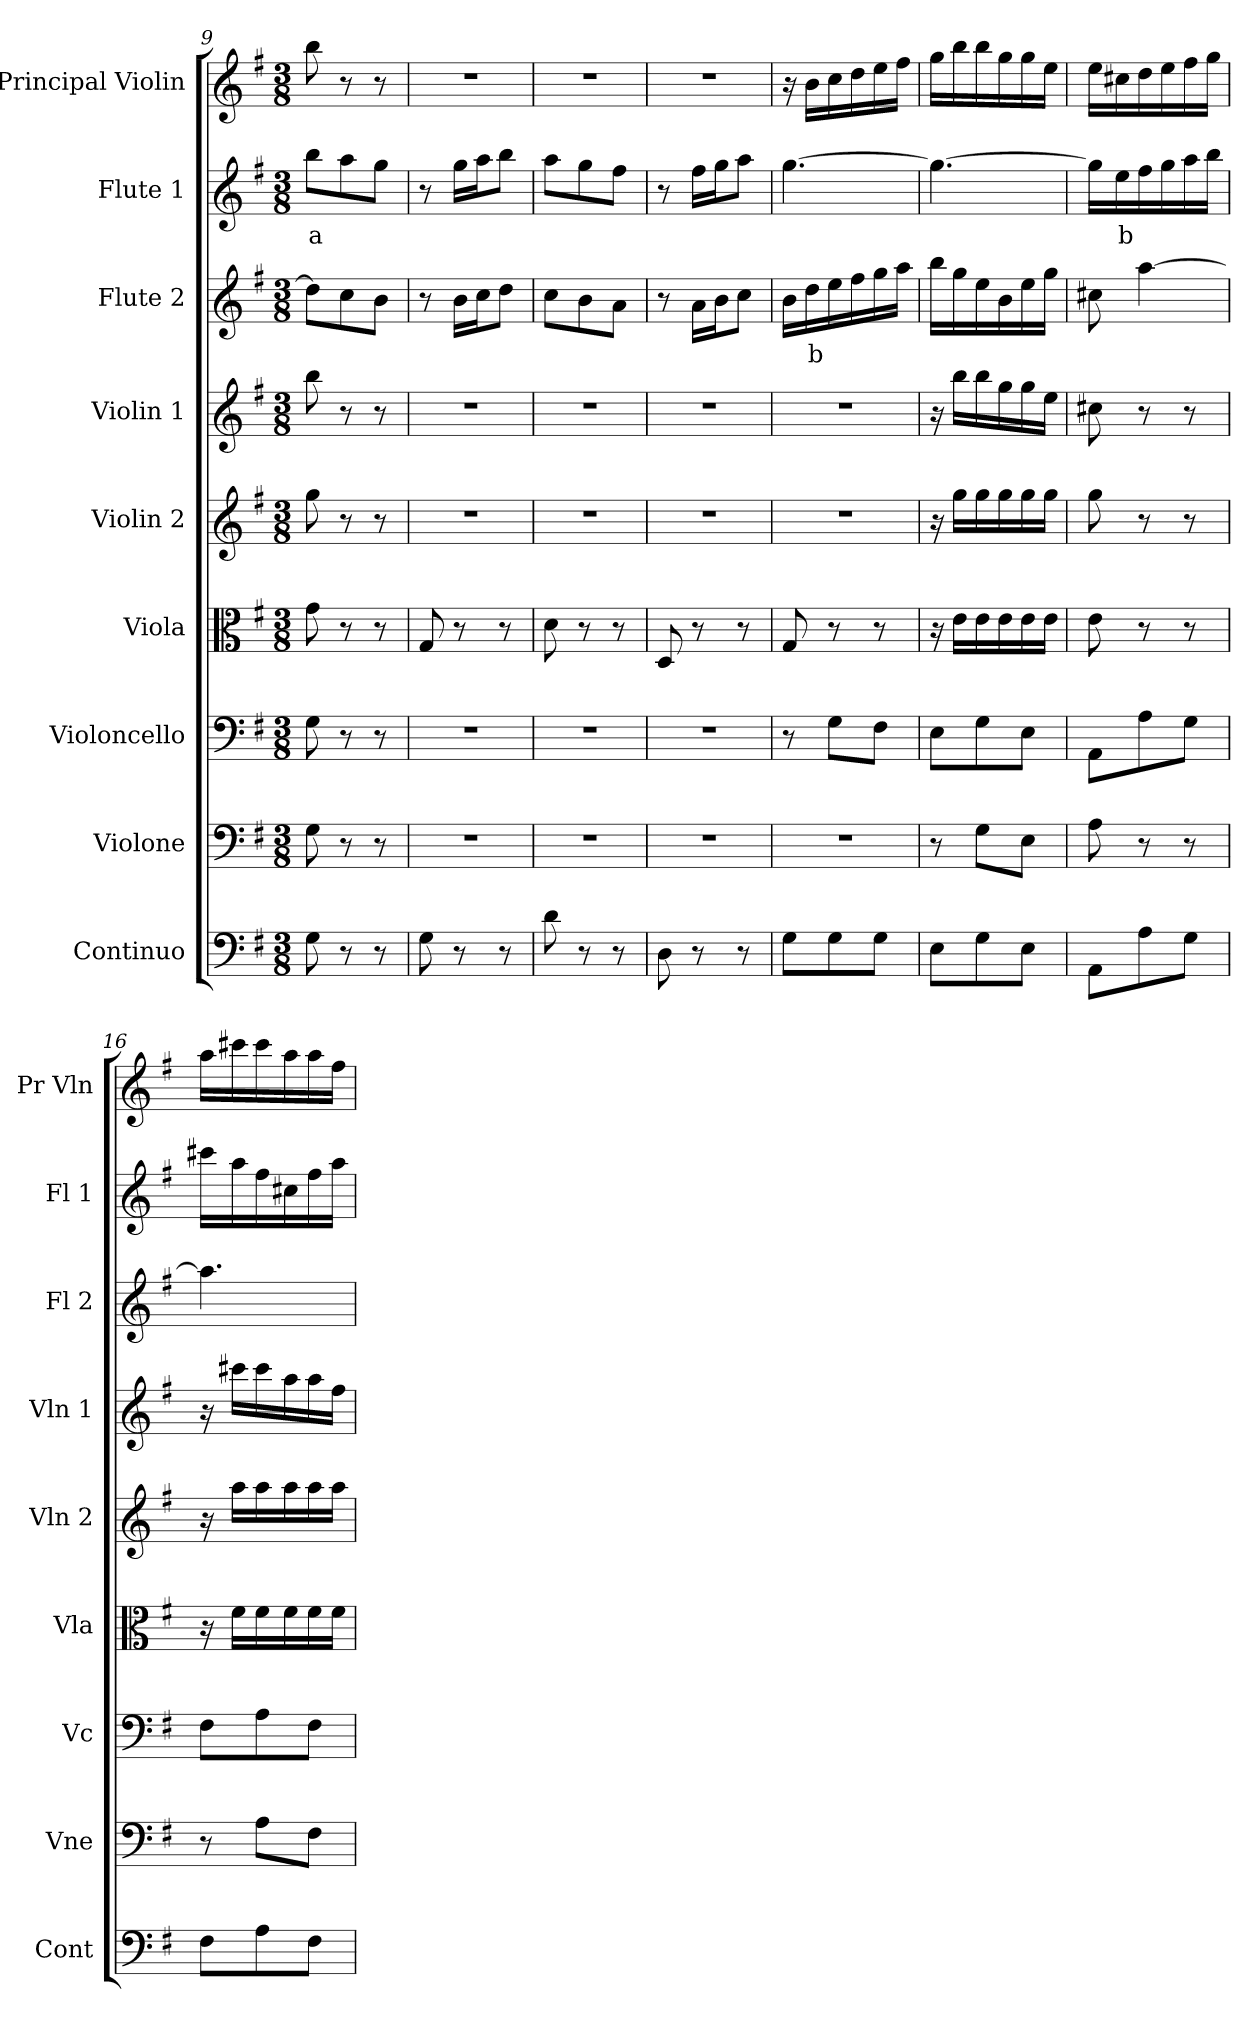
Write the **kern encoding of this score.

**kern	**kern	**kern	**kern	**kern	**kern	**kern	**text	**kern	**text	**kern
*part9	*part8	*part7	*part6	*part5	*part4	*part3	*part3	*part2	*part2	*part1
*staff9	*staff8	*staff7	*staff6	*staff5	*staff4	*staff3	*staff3	*staff2	*staff2	*staff1
*I"Continuo	*I"Violone	*I"Violoncello	*I"Viola	*I"Violin 2	*I"Violin 1	*I"Flute 2	*	*I"Flute 1	*	*I"Principal Violin
*I'Cont	*I'Vne	*I'Vc	*I'Vla	*I'Vln 2	*I'Vln 1	*I'Fl 2	*	*I'Fl 1	*	*I'Pr Vln
*clefF4	*clefF4	*clefF4	*clefC3	*clefG2	*clefG2	*clefG2	*	*clefG2	*	*clefG2
*	*ITrd7c12	*	*	*	*	*	*	*	*	*
*k[f#]	*k[f#]	*k[f#]	*k[f#]	*k[f#]	*k[f#]	*k[f#]	*	*k[f#]	*	*k[f#]
*M3/8	*M3/8	*M3/8	*M3/8	*M3/8	*M3/8	*M3/8	*	*M3/8	*	*M3/8
=9	=9	=9	=9	=9	=9	=9	=9	=9	=9	=9
!	!	!	!	!	!	!	!	!	!LO:LY:b:color=#FF0000	!
8G\	8GG\	8G\	8g\	8gg\	8bb\	8dd\L]	.	8bb\L	a	8bb\
8r	8r	8r	8r	8r	8r	8cc\	.	8aa\	.	8r
8r	8r	8r	8r	8r	8r	8b\J	.	8gg\J	.	8r
=10	=10	=10	=10	=10	=10	=10	=10	=10	=10	=10
8G\	4.r	4.r	8G/	4.r	4.r	8r	.	8r	.	4.r
8r	.	.	8r	.	.	16b\LL	.	16gg\LL	.	.
.	.	.	.	.	.	16cc\J	.	16aa\J	.	.
8r	.	.	8r	.	.	8dd\J	.	8bb\J	.	.
=11	=11	=11	=11	=11	=11	=11	=11	=11	=11	=11
8d\	4.r	4.r	8d\	4.r	4.r	8cc\L	.	8aa\L	.	4.r
8r	.	.	8r	.	.	8b\	.	8gg\	.	.
8r	.	.	8r	.	.	8a\J	.	8ff#\J	.	.
!!LO:LB:g=z
=12	=12	=12	=12	=12	=12	=12	=12	=12	=12	=12
8D\	4.r	4.r	8D/	4.r	4.r	8r	.	8r	.	4.r
8r	.	.	8r	.	.	16a\LL	.	16ff#\LL	.	.
.	.	.	.	.	.	16b\J	.	16gg\J	.	.
8r	.	.	8r	.	.	8cc\J	.	8aa\J	.	.
=13	=13	=13	=13	=13	=13	=13	=13	=13	=13	=13
8G\L	4.r	8r	8G/	4.r	4.r	16b\LL	.	[4.gg\	.	16r
!	!	!	!	!	!	!	!LO:LY:b:color=#FF0000	!	!	!
.	.	.	.	.	.	16dd\	b	.	.	16b\LL
8G\	.	8G\L	8r	.	.	16ee\	.	.	.	16cc\
.	.	.	.	.	.	16ff#\	.	.	.	16dd\
8G\J	.	8F#\J	8r	.	.	16gg\	.	.	.	16ee\
.	.	.	.	.	.	16aa\JJ	.	.	.	16ff#\JJ
=14	=14	=14	=14	=14	=14	=14	=14	=14	=14	=14
8E\L	8r	8E\L	16r	16r	16r	16bb\LL	.	4.gg\_	.	16gg\LL
.	.	.	16e\LL	16gg\LL	16bb\LL	16gg\	.	.	.	16bb\
8G\	8GG\L	8G\	16e\	16gg\	16bb\	16ee\	.	.	.	16bb\
.	.	.	16e\	16gg\	16gg\	16b\	.	.	.	16gg\
8E\J	8EE\J	8E\J	16e\	16gg\	16gg\	16ee\	.	.	.	16gg\
.	.	.	16e\JJ	16gg\JJ	16ee\JJ	16gg\JJ	.	.	.	16ee\JJ
=15	=15	=15	=15	=15	=15	=15	=15	=15	=15	=15
8AA\L	8AA\	8AA\L	8e\	8gg\	8cc#X\	8cc#X\	.	16gg\LL]	.	16ee\LL
!	!	!	!	!	!	!	!	!	!LO:LY:b:color=#FF0000	!
.	.	.	.	.	.	.	.	16ee\	b	16cc#X\
8A\	8r	8A\	8r	8r	8r	[4aa\	.	16ff#\	.	16dd\
.	.	.	.	.	.	.	.	16gg\	.	16ee\
8G\J	8r	8G\J	8r	8r	8r	.	.	16aa\	.	16ff#\
.	.	.	.	.	.	.	.	16bb\JJ	.	16gg\JJ
=16	=16	=16	=16	=16	=16	=16	=16	=16	=16	=16
8F#\L	8r	8F#\L	16r	16r	16r	4.aa\]	.	16ccc#X\LL	.	16aa\LL
.	.	.	16f#\LL	16aa\LL	16ccc#X\LL	.	.	16aa\	.	16ccc#X\
8A\	8AA\L	8A\	16f#\	16aa\	16ccc#\	.	.	16ff#\	.	16ccc#\
.	.	.	16f#\	16aa\	16aa\	.	.	16cc#X\	.	16aa\
8F#\J	8FF#\J	8F#\J	16f#\	16aa\	16aa\	.	.	16ff#\	.	16aa\
.	.	.	16f#\JJ	16aa\JJ	16ff#\JJ	.	.	16aa\JJ	.	16ff#\JJ
=	=	=	=	=	=	=	=	=	=	=
*-	*-	*-	*-	*-	*-	*-	*-	*-	*-	*-
